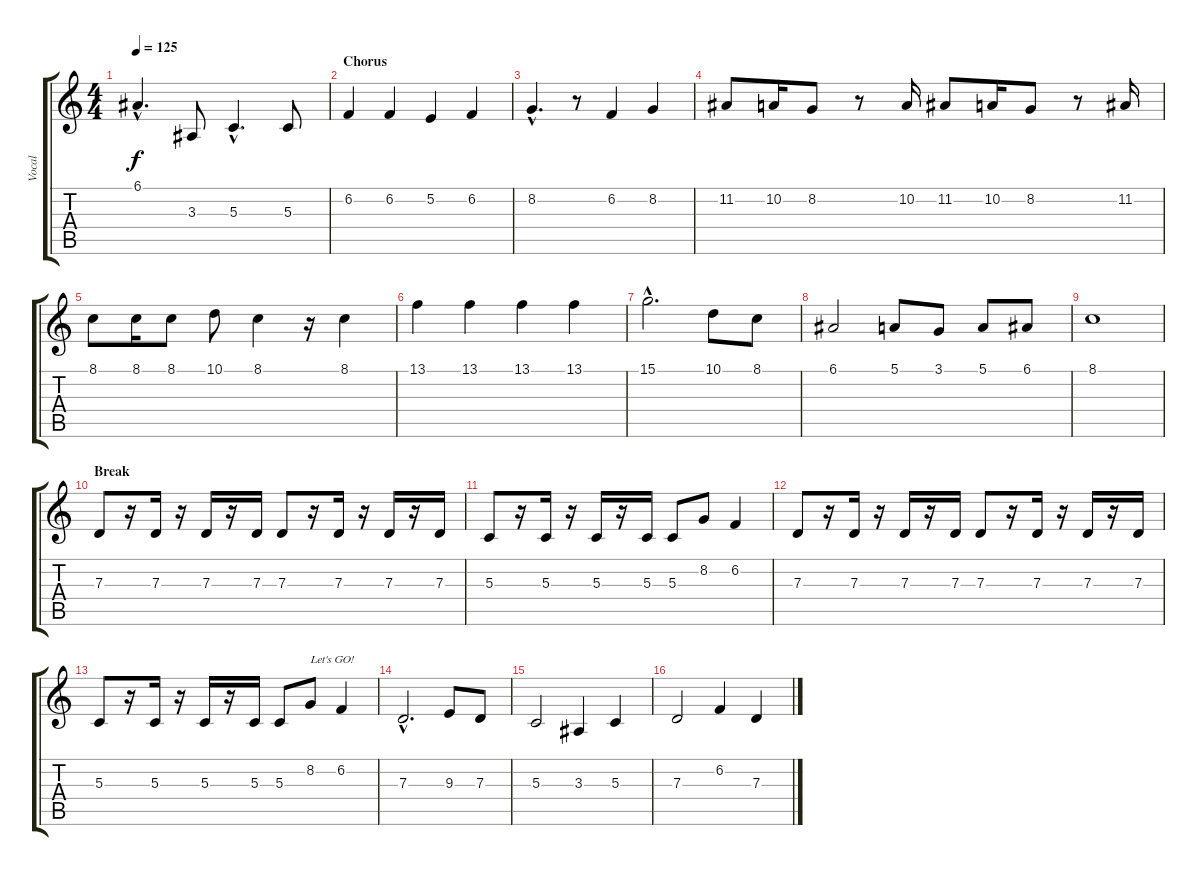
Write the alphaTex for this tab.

\track ("Vocal" "Vocal") {instrument clarinet}
\staff {score tabs}
\tuning (E4 B3 G3 D3 A2 E2) {hide}
\ts (4 4)
\tempo 125
\clef g2
\ks c
6.1{hac}.4{d dy f} 3.3.8 5.3{hac}.4{d} 5.3.8 |
\section ("" "Chorus")
6.2.4 6.2.4 5.2.4 6.2.4 |
8.2{hac}.4{d} r.8 6.2.4 8.2.4 |
11.2.8 10.2.16 8.2.8 r.8 10.2.16 11.2.8 10.2.16 8.2.8 r.8 11.2.16 |
8.1.8 8.1.16 8.1.8 10.1.8 8.1.4 r.16 8.1.4 |
13.1.4 13.1.4 13.1.4 13.1.4 |
15.1{hac}.2{d} 10.1.8 8.1.8 |
6.1.2 5.1.8 3.1.8 5.1.8 6.1.8 |
8.1.1 |
\section ("" "Break")
7.3.8 r.16 7.3.16 r.16 7.3.16 r.16 7.3.16 7.3.8 r.16 7.3.16 r.16 7.3.16 r.16 7.3.16 |
5.3.8 r.16 5.3.16 r.16 5.3.16 r.16 5.3.16 5.3.8 8.2.8 6.2.4 |
7.3.8 r.16 7.3.16 r.16 7.3.16 r.16 7.3.16 7.3.8 r.16 7.3.16 r.16 7.3.16 r.16 7.3.16 |
5.3.8 r.16 5.3.16 r.16 5.3.16 r.16 5.3.16 5.3.8 8.2.8{txt "Let's GO!"} 6.2.4 |
7.3{hac}.2{d} 9.3.8 7.3.8 |
5.3.2 3.3.4 5.3.4 |
7.3.2 6.2.4 7.3.4
